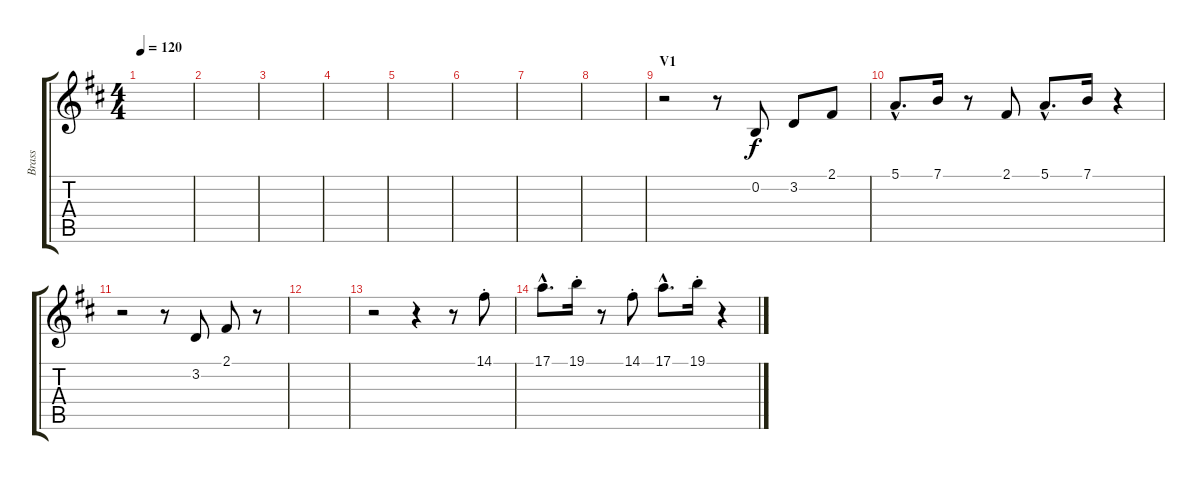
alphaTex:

\track ("Brass" "Brass") {instrument brasssection}
\staff {score tabs}
\tuning (E4 B3 G3 D3 A2 E2) {hide}
\ts (4 4)
\tempo 120
\clef g2
\ks d
|
|
|
|
|
|
|
|
\section ("" "V1")
r.2 r.8 0.2.8 3.2.8 2.1.8 |
5.1{hac}.8{d} 7.1.16 r.8 2.1.8 5.1{hac}.8{d} 7.1.16 r.4 |
r.2 r.8 3.2.8 2.1.8 r.8 |
|
r.2 r.4 r.8 14.1{st}.8 |
17.1{hac}.8{d} 19.1{st}.16 r.8 14.1{st}.8 17.1{hac}.8{d} 19.1{st}.16 r.4
